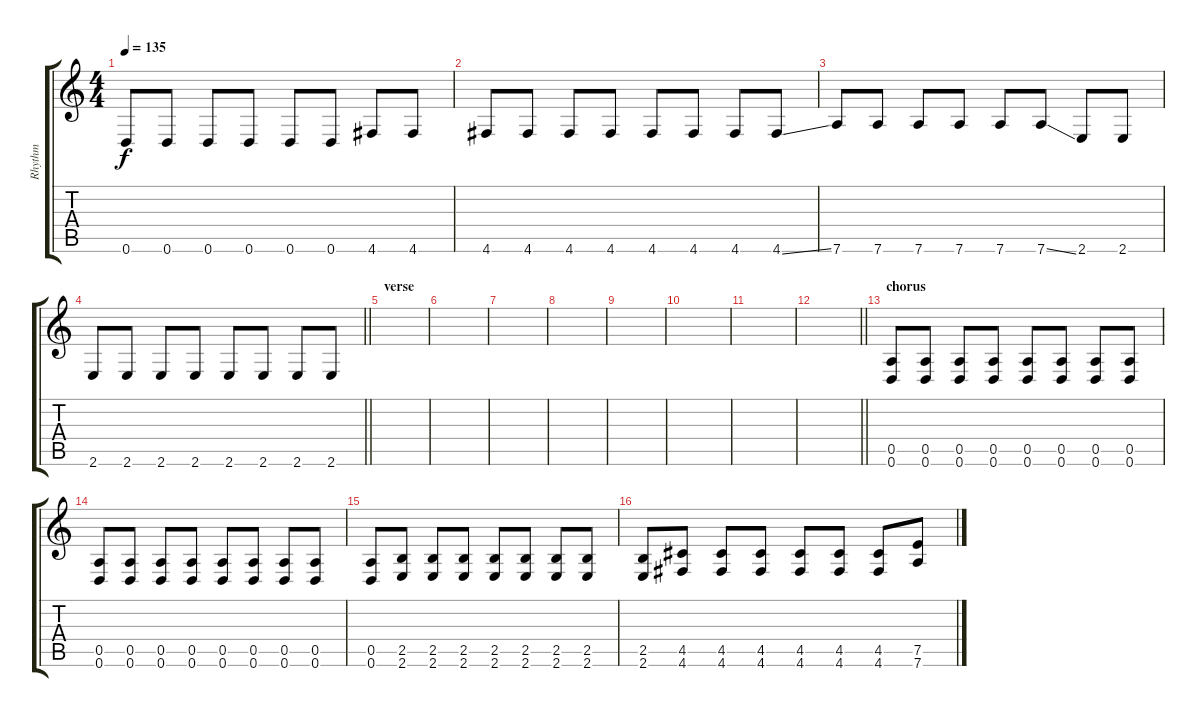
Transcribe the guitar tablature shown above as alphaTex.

\track ("Rhythm" "Rhythm") {instrument overdrivenguitar}
\staff {score tabs}
\tuning (E4 B3 G3 D3 A2 D2) {hide}
\ts (4 4)
\tempo 135
\clef g2
\ks c
0.6.8{dy f} 0.6.8 0.6.8 0.6.8 0.6.8 0.6.8 4.6.8 4.6.8 |
4.6.8 4.6.8 4.6.8 4.6.8 4.6.8 4.6.8 4.6.8 4.6{ss}.8 |
7.6.8 7.6.8 7.6.8 7.6.8 7.6.8 7.6{ss}.8 2.6.8 2.6.8 |
\barLineRight lightlight
2.6.8 2.6.8 2.6.8 2.6.8 2.6.8 2.6.8 2.6.8 2.6.8 |
\section ("" "verse")
|
|
|
|
|
|
|
\barLineRight lightlight
|
\section ("" "chorus")
(0.5 0.6).8 (0.5 0.6).8 (0.5 0.6).8 (0.5 0.6).8 (0.5 0.6).8 (0.5 0.6).8 (0.5 0.6).8 (0.5 0.6).8 |
(0.5 0.6).8 (0.5 0.6).8 (0.5 0.6).8 (0.5 0.6).8 (0.5 0.6).8 (0.5 0.6).8 (0.5 0.6).8 (0.5 0.6).8 |
(0.5 0.6).8 (2.5 2.6).8 (2.5 2.6).8 (2.5 2.6).8 (2.5 2.6).8 (2.5 2.6).8 (2.5 2.6).8 (2.5 2.6).8 |
(2.5 2.6).8 (4.5 4.6).8 (4.5 4.6).8 (4.5 4.6).8 (4.5 4.6).8 (4.5 4.6).8 (4.5 4.6).8 (7.5 7.6).8
